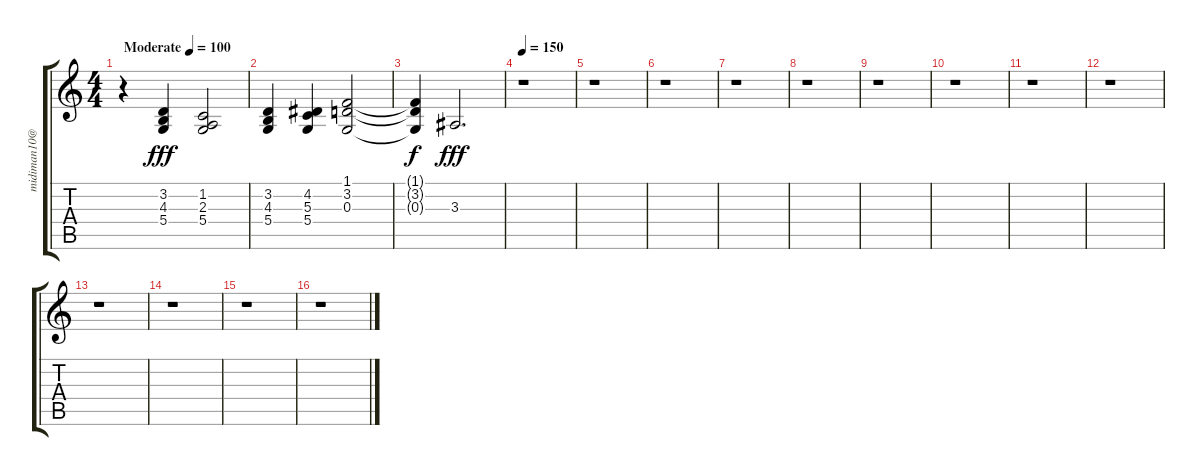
\track ("" "midiman10@") {instrument stringensemble1}
\staff {score tabs}
\tuning (E4 B3 G3 D3 A2 E2) {hide}
\ts (4 4)
\tempo (100 "Moderate")
\clef g2
\ks c
r.4{dy fff instrument stringensemble1} (3.2 4.3 5.4).4 (1.2 2.3 5.4).2 |
(3.2 4.3 5.4).4 (4.2 5.3 5.4).4 (1.1 3.2 0.3).2 |
(1.1{t} 3.2{t} 0.3{t}).4{dy f} 3.3.2{d dy fff} |
\tempo 150
r.1 |
r.1 |
r.1 |
r.1 |
r.1 |
r.1 |
r.1 |
r.1 |
r.1 |
r.1 |
r.1 |
r.1 |
r.1
